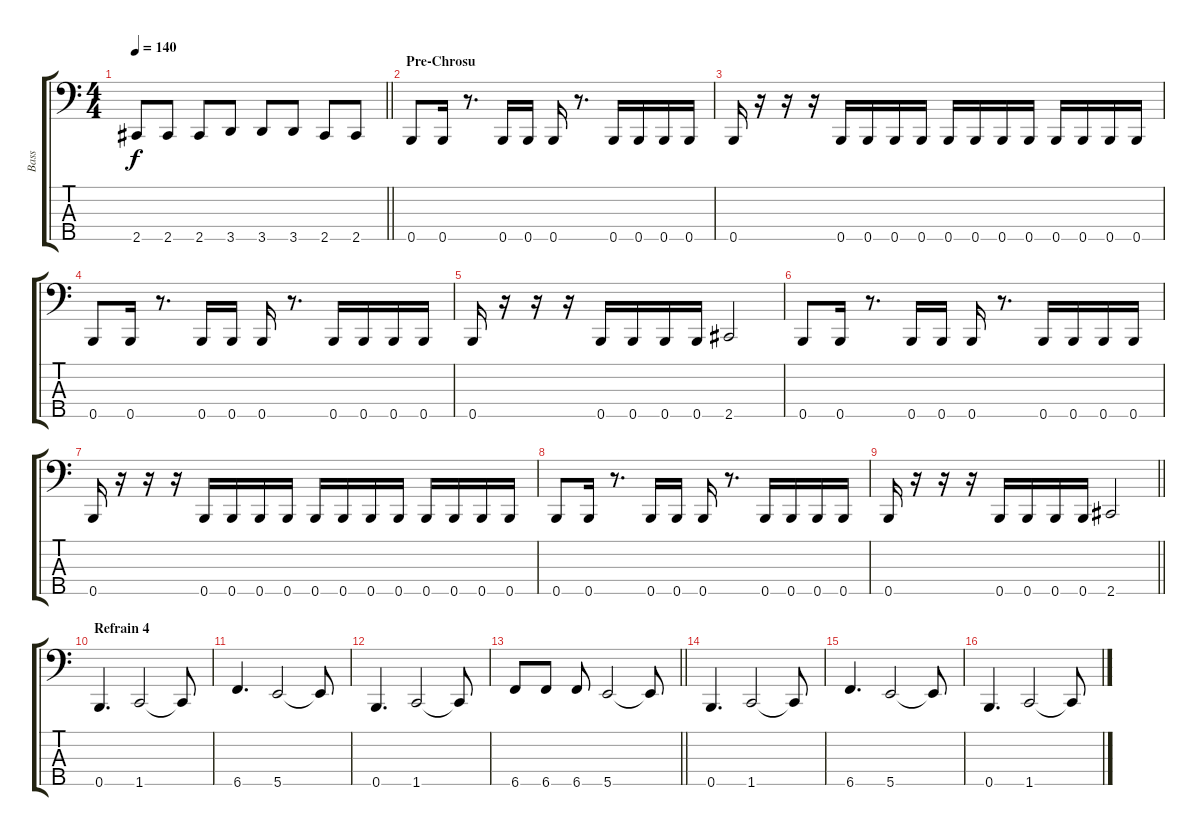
\track ("Bass" "Bass") {instrument electricbasspick}
\staff {score tabs}
\tuning (G2 D2 A1 E1 B0) {hide}
\ts (4 4)
\tempo 140
\clef f4
\barLineRight lightlight
\ks c
2.5.8{dy f} 2.5.8 2.5.8 3.5.8 3.5.8 3.5.8 2.5.8 2.5.8 |
\section ("" "Pre-Chrosu")
0.5.8 0.5.16 r.8{d} 0.5.16 0.5.16 0.5.16 r.8{d} 0.5.16 0.5.16 0.5.16 0.5.16 |
0.5.16 r.16 r.16 r.16 0.5.16 0.5.16 0.5.16 0.5.16 0.5.16 0.5.16 0.5.16 0.5.16 0.5.16 0.5.16 0.5.16 0.5.16 |
0.5.8 0.5.16 r.8{d} 0.5.16 0.5.16 0.5.16 r.8{d} 0.5.16 0.5.16 0.5.16 0.5.16 |
0.5.16 r.16 r.16 r.16 0.5.16 0.5.16 0.5.16 0.5.16 2.5.2 |
0.5.8 0.5.16 r.8{d} 0.5.16 0.5.16 0.5.16 r.8{d} 0.5.16 0.5.16 0.5.16 0.5.16 |
0.5.16 r.16 r.16 r.16 0.5.16 0.5.16 0.5.16 0.5.16 0.5.16 0.5.16 0.5.16 0.5.16 0.5.16 0.5.16 0.5.16 0.5.16 |
0.5.8 0.5.16 r.8{d} 0.5.16 0.5.16 0.5.16 r.8{d} 0.5.16 0.5.16 0.5.16 0.5.16 |
\barLineRight lightlight
0.5.16 r.16 r.16 r.16 0.5.16 0.5.16 0.5.16 0.5.16 2.5.2 |
\section ("" "Refrain 4")
0.5.4{d} 1.5.2 1.5{t}.8 |
6.5.4{d} 5.5.2 5.5{t}.8 |
0.5.4{d} 1.5.2 1.5{t}.8 |
\barLineRight lightlight
6.5.8 6.5.8 6.5.8 5.5.2 5.5{t}.8 |
0.5.4{d} 1.5.2 1.5{t}.8 |
6.5.4{d} 5.5.2 5.5{t}.8 |
0.5.4{d} 1.5.2 1.5{t}.8
